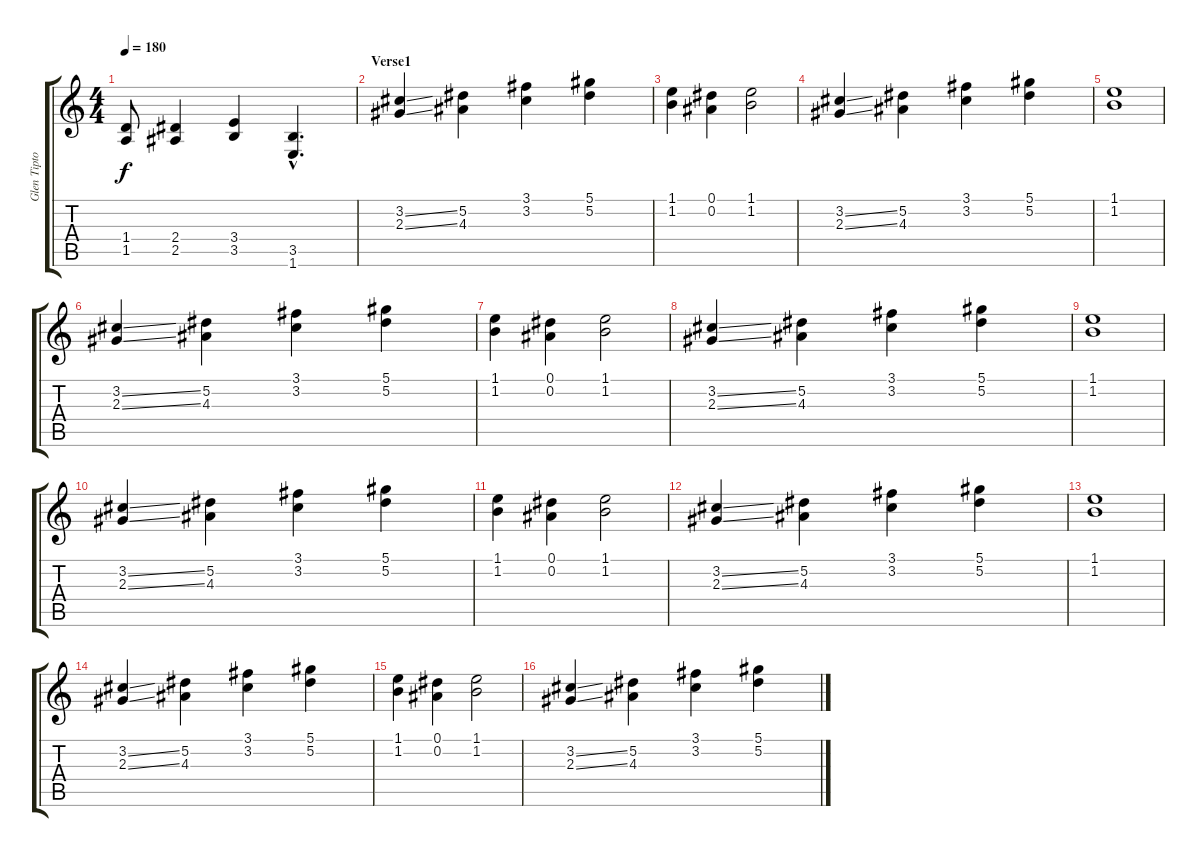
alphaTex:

\track ("Glen Tipton" "Glen Tipto") {instrument distortionguitar}
\staff {score tabs}
\tuning (Eb4 Bb3 Gb3 Db3 Ab2 Eb2) {hide}
\ts (4 4)
\tempo 180
\clef g2
\ks c
(1.4 1.5).8{dy f} (2.4 2.5).4 (3.4 3.5).4 (3.5{hac} 1.6{hac}).4{d} |
\section ("" "Verse1")
(3.2{ss} 2.3{ss}).4 (5.2 4.3).4 (3.1 3.2).4 (5.1 5.2).4 |
(1.1 1.2).4 (0.1 0.2).4 (1.1 1.2).2 |
(3.2{ss} 2.3{ss}).4 (5.2 4.3).4 (3.1 3.2).4 (5.1 5.2).4 |
(1.1 1.2).1 |
(3.2{ss} 2.3{ss}).4 (5.2 4.3).4 (3.1 3.2).4 (5.1 5.2).4 |
(1.1 1.2).4 (0.1 0.2).4 (1.1 1.2).2 |
(3.2{ss} 2.3{ss}).4 (5.2 4.3).4 (3.1 3.2).4 (5.1 5.2).4 |
(1.1 1.2).1 |
(3.2{ss} 2.3{ss}).4 (5.2 4.3).4 (3.1 3.2).4 (5.1 5.2).4 |
(1.1 1.2).4 (0.1 0.2).4 (1.1 1.2).2 |
(3.2{ss} 2.3{ss}).4 (5.2 4.3).4 (3.1 3.2).4 (5.1 5.2).4 |
(1.1 1.2).1 |
(3.2{ss} 2.3{ss}).4 (5.2 4.3).4 (3.1 3.2).4 (5.1 5.2).4 |
(1.1 1.2).4 (0.1 0.2).4 (1.1 1.2).2 |
(3.2{ss} 2.3{ss}).4 (5.2 4.3).4 (3.1 3.2).4 (5.1 5.2).4
